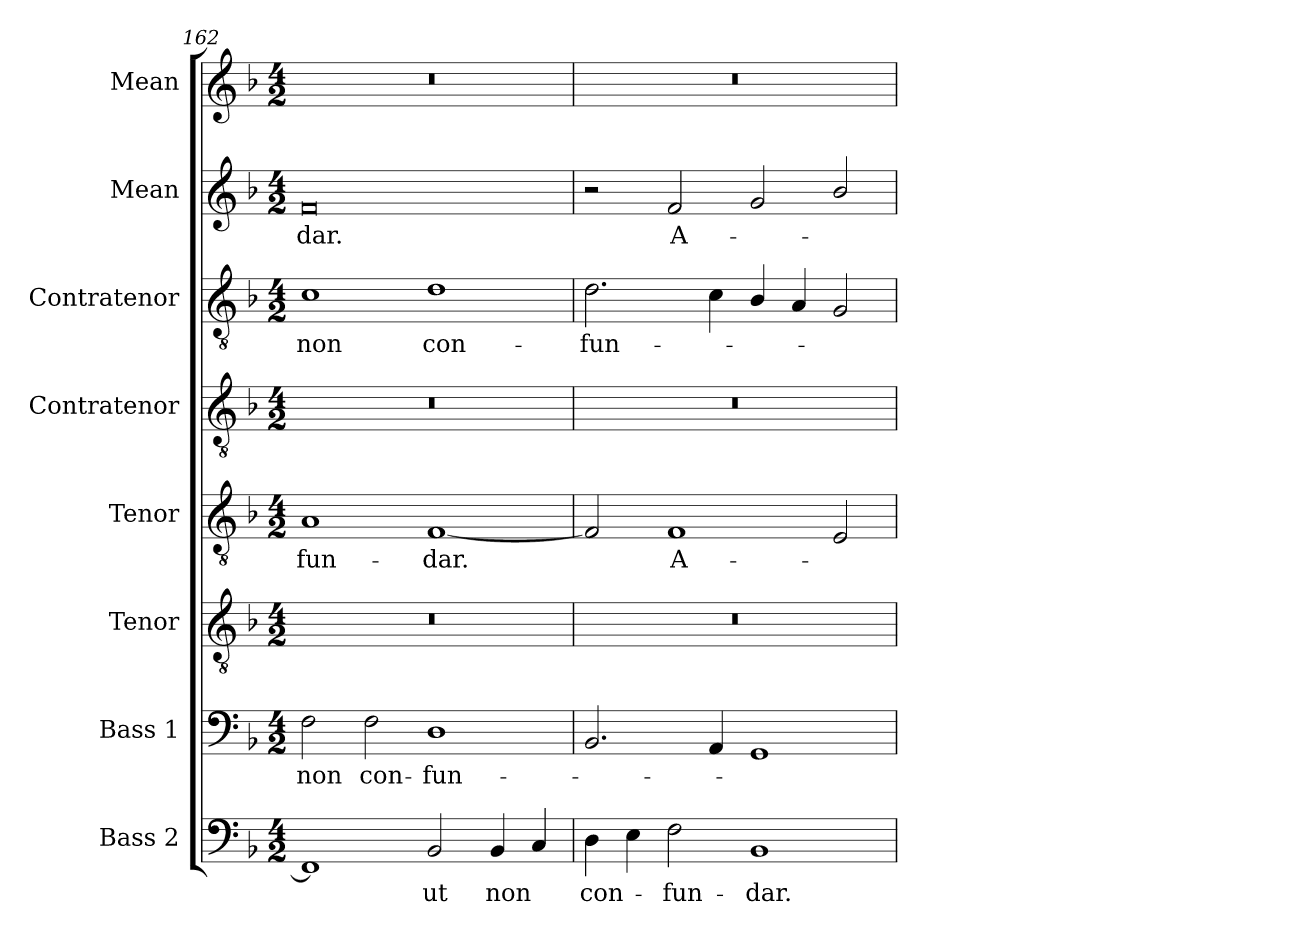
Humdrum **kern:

**kern	**text	**kern	**text	**kern	**kern	**text	**kern	**kern	**text	**kern	**text	**kern
*part8	*part8	*part7	*part7	*part6	*part5	*part5	*part4	*part3	*part3	*part2	*part2	*part1
*staff8	*staff8	*staff7	*staff7	*staff6	*staff5	*staff5	*staff4	*staff3	*staff3	*staff2	*staff2	*staff1
*I"Bass 2	*	*I"Bass 1	*	*I"Tenor	*I"Tenor	*	*I"Contratenor	*I"Contratenor	*	*I"Mean	*	*I"Mean
*I'B2.	*	*I'B1.	*	*I'T.	*I'T.	*	*I'Ct.	*I'Ct.	*	*I'M.	*	*I'M.
*clefF4	*	*clefF4	*	*clefGv2	*clefGv2	*	*clefGv2	*clefGv2	*	*clefG2	*	*clefG2
*	*	*	*	*ITrd7c12	*ITrd7c12	*	*ITrd7c12	*ITrd7c12	*	*	*	*
*k[b-]	*	*k[b-]	*	*k[b-]	*k[b-]	*	*k[b-]	*k[b-]	*	*k[b-]	*	*k[b-]
*F:	*	*F:	*	*F:	*F:	*	*F:	*F:	*	*F:	*	*F:
*M4/2	*	*M4/2	*	*M4/2	*M4/2	*	*M4/2	*M4/2	*	*M4/2	*	*M4/2
=162	=162	=162	=162	=162	=162	=162	=162	=162	=162	=162	=162	=162
!	!	!	!LO:LY:b:color=#000000	!LO:N:vis=1	!	!	!	!	!	!	!	!
!	!	!	!	!	!	!LO:LY:b:color=#000000	!LO:N:vis=1	!	!	!	!	!
!	!	!	!	!	!	!	!	!	!LO:LY:b:color=#000000	!	!	!
!	!	!	!	!	!	!	!	!	!	!	!LO:LY:b:color=#000000	!LO:N:vis=1
1FFi]	.	2Fi\	non	0r	1AAi	-fun-	0r	1Ci	non	0fi	-dar.	0r
!	!	!	!LO:LY:b:color=#000000	!	!	!	!	!	!	!	!	!
.	.	2Fi\	con-	.	.	.	.	.	.	.	.	.
!	!LO:LY:b:color=#000000	!	!	!	!	!	!	!	!	!	!	!
!	!	!	!LO:LY:b:color=#000000	!	!	!	!	!	!	!	!	!
!	!	!	!	!	!	!LO:LY:b:color=#000000	!	!	!	!	!	!
!	!	!	!	!	!	!	!	!	!LO:LY:b:color=#000000	!	!	!
2BB-i/	ut	1Di	-fun-	.	[1FFi	-dar.	.	1Di	con-	.	.	.
!	!LO:LY:b:color=#000000	!	!	!	!	!	!	!	!	!	!	!
4BB-i/	non	.	.	.	.	.	.	.	.	.	.	.
4Ci/	.	.	.	.	.	.	.	.	.	.	.	.
=163	=163	=163	=163	=163	=163	=163	=163	=163	=163	=163	=163	=163
!	!LO:LY:b:color=#000000	!	!	!LO:N:vis=1	!	!	!LO:N:vis=1	!	!	!	!	!
!	!	!	!	!	!	!	!	!	!LO:LY:b:color=#000000	!	!	!LO:N:vis=1
4Di\	con-	2.BB-i/	.	0r	2FFi/]	.	0r	2.Di\	-fun-	2r	.	0r
4Ei\	.	.	.	.	.	.	.	.	.	.	.	.
!	!LO:LY:b:color=#000000	!	!	!	!	!	!	!	!	!	!	!
!	!	!	!	!	!	!LO:LY:b:color=#000000	!	!	!	!	!	!
!	!	!	!	!	!	!	!	!	!	!	!LO:LY:b:color=#000000	!
2Fi\	-fun-	.	.	.	1FFi	A-	.	.	.	2fi/	A-	.
.	.	4AAi/	.	.	.	.	.	4Ci\	.	.	.	.
!	!LO:LY:b:color=#000000	!	!	!	!	!	!	!	!	!	!	!
1BB-i	-dar.	1GGi	.	.	.	.	.	4BB-i/	.	2gi/	.	.
.	.	.	.	.	.	.	.	4AAi/	.	.	.	.
.	.	.	.	.	2EEi/	.	.	2GGi/	.	2b-i/	.	.
=	=	=	=	=	=	=	=	=	=	=	=	=
*-	*-	*-	*-	*-	*-	*-	*-	*-	*-	*-	*-	*-
